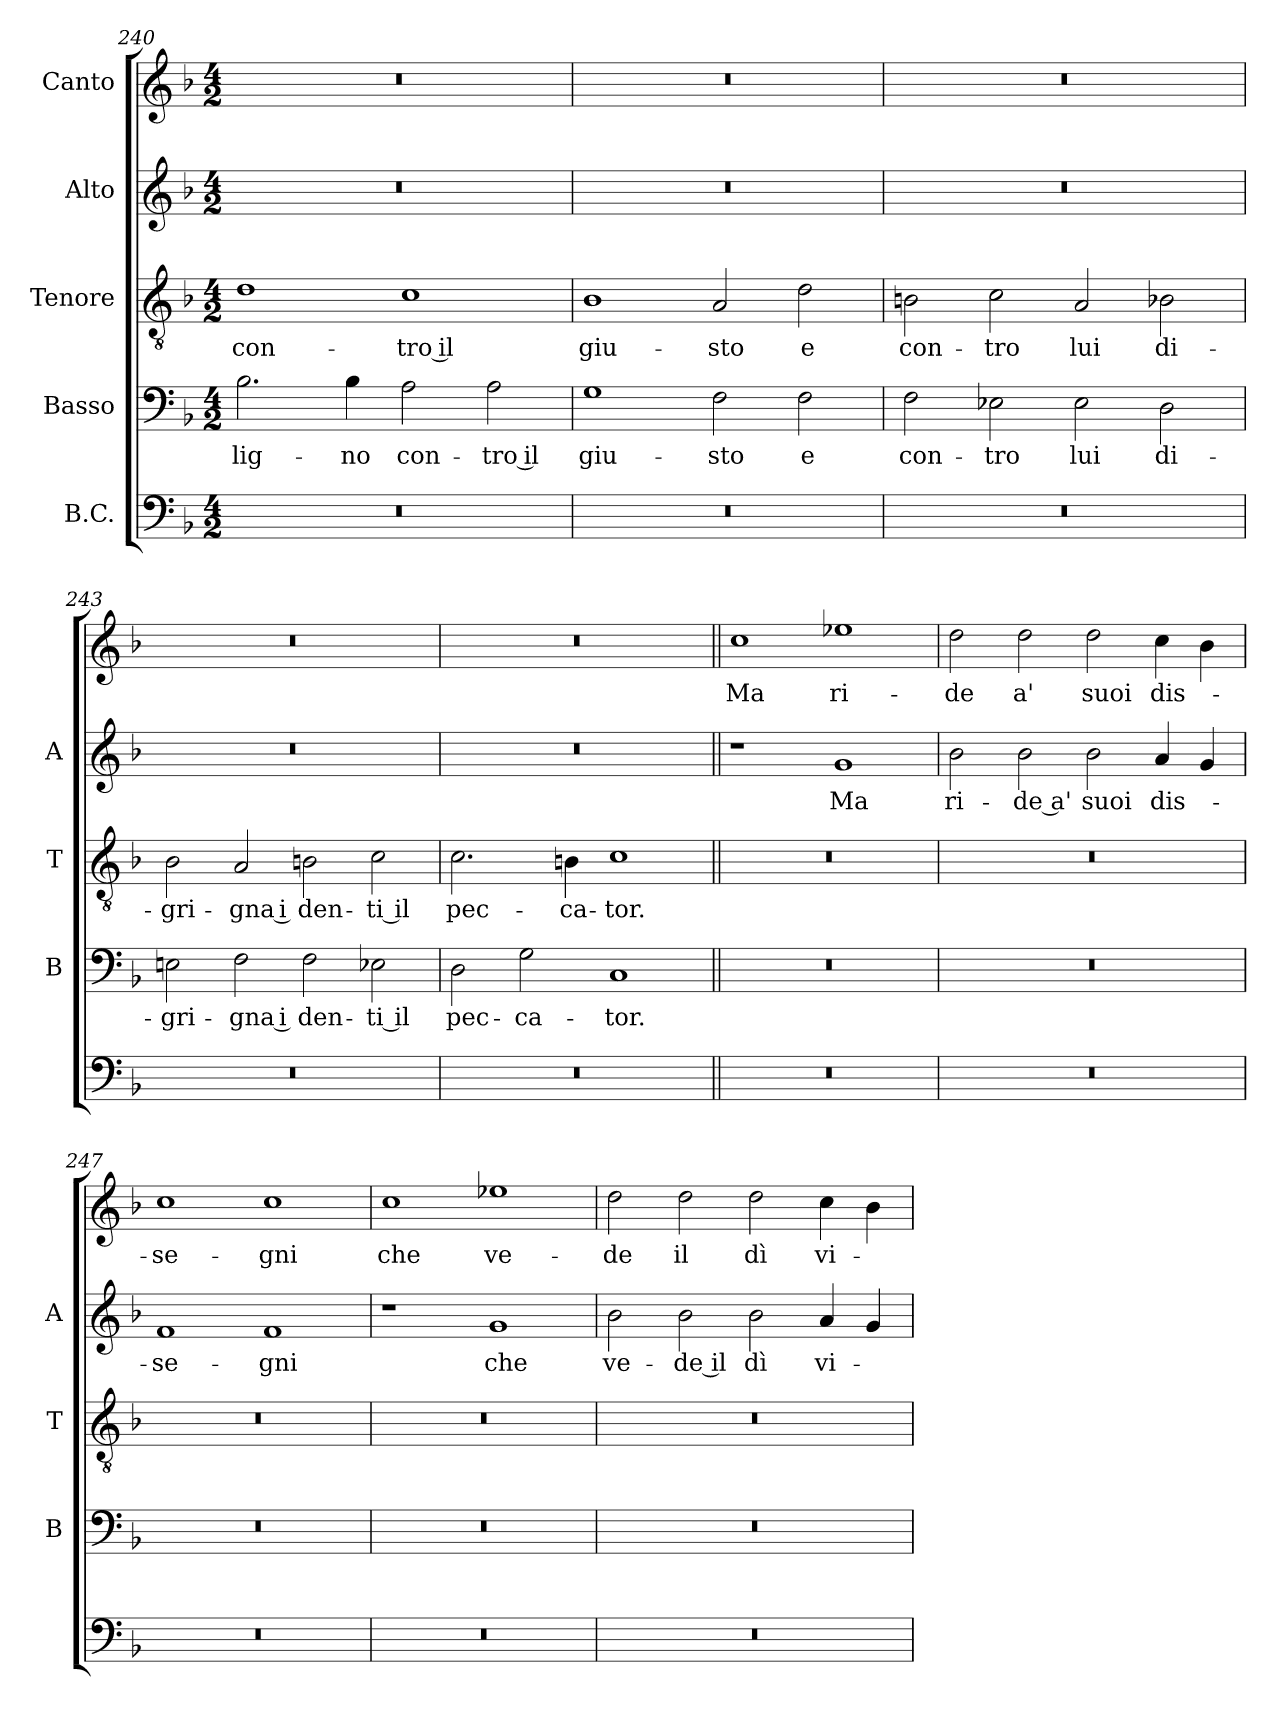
**kern	**kern	**text	**kern	**text	**kern	**text	**kern	**text
*part5	*part4	*part4	*part3	*part3	*part2	*part2	*part1	*part1
*staff5	*staff4	*staff4	*staff3	*staff3	*staff2	*staff2	*staff1	*staff1
*I"B.C.	*I"Basso	*	*I"Tenore	*	*I"Alto	*	*I"Canto	*
*	*I'B	*	*I'T	*	*I'A	*	*	*
*clefF4	*clefF4	*	*clefGv2	*	*clefG2	*	*clefG2	*
*k[b-]	*k[b-]	*	*k[b-]	*	*k[b-]	*	*k[b-]	*
*F:	*F:	*	*F:	*	*F:	*	*F:	*
*M4/2	*M4/2	*	*M4/2	*	*M4/2	*	*M4/2	*
=240	=240	=240	=240	=240	=240	=240	=240	=240
!	!	!LO:LY:b	!	!LO:LY:b	!	!	!	!
0r	2.B-\	-lig-	1d	con-	0r	.	0r	.
!	!	!LO:LY:b	!	!	!	!	!	!
.	4B-\	-no	.	.	.	.	.	.
!	!	!LO:LY:b	!	!LO:LY:b	!	!	!	!
.	2A\	con-	1c	-tro il	.	.	.	.
!	!	!LO:LY:b	!	!	!	!	!	!
.	2A\	-tro il	.	.	.	.	.	.
!!LO:LB:g=z
=241	=241	=241	=241	=241	=241	=241	=241	=241
!	!	!LO:LY:b	!	!LO:LY:b	!	!	!	!
0r	1G	giu-	1B-	giu-	0r	.	0r	.
!	!	!LO:LY:b	!	!LO:LY:b	!	!	!	!
.	2F\	-sto	2A/	-sto	.	.	.	.
!	!	!LO:LY:b	!	!LO:LY:b	!	!	!	!
.	2F\	e	2d\	e	.	.	.	.
=242	=242	=242	=242	=242	=242	=242	=242	=242
!	!	!LO:LY:b	!	!LO:LY:b	!	!	!	!
0r	2F\	con-	2Bn\	con-	0r	.	0r	.
!	!	!LO:LY:b	!	!LO:LY:b	!	!	!	!
.	2E-X\	-tro	2c\	-tro	.	.	.	.
!	!	!LO:LY:b	!	!LO:LY:b	!	!	!	!
.	2E-\	lui	2A/	lui	.	.	.	.
!	!	!LO:LY:b	!	!LO:LY:b	!	!	!	!
.	2D\	di-	2B-X\	di-	.	.	.	.
=243	=243	=243	=243	=243	=243	=243	=243	=243
!	!	!LO:LY:b	!	!LO:LY:b	!	!	!	!
0r	2Eni\	-gri-	2B-\	-gri-	0r	.	0r	.
!	!	!LO:LY:b	!	!LO:LY:b	!	!	!	!
.	2F\	-gna i	2A/	-gna i	.	.	.	.
!	!	!LO:LY:b	!	!LO:LY:b	!	!	!	!
.	2F\	den-	2Bn\	den-	.	.	.	.
!	!	!LO:LY:b	!	!LO:LY:b	!	!	!	!
.	2E-X\	-ti il	2c\	-ti il	.	.	.	.
=244	=244	=244	=244	=244	=244	=244	=244	=244
!	!	!LO:LY:b	!	!LO:LY:b	!	!	!	!
0r	2D\	pec-	2.c\	pec-	0r	.	0r	.
!	!	!LO:LY:b	!	!	!	!	!	!
.	2G\	-ca-	.	.	.	.	.	.
!	!	!	!	!LO:LY:b	!	!	!	!
.	.	.	4Bn\	-ca-	.	.	.	.
!	!	!LO:LY:b	!	!LO:LY:b	!	!	!	!
.	1C	-tor.	1c	-tor.	.	.	.	.
!!LO:LB:g=z
=245||	=245||	=245||	=245||	=245||	=245||	=245||	=245||	=245||
!	!	!	!	!	!	!	!	!LO:LY:b
0r	0r	.	0r	.	1r	.	1cc	Ma
!	!	!	!	!	!	!LO:LY:b	!	!LO:LY:b
.	.	.	.	.	1g	Ma	1ee-X	ri-
=246	=246	=246	=246	=246	=246	=246	=246	=246
!	!	!	!	!	!	!LO:LY:b	!	!LO:LY:b
0r	0r	.	0r	.	2b-\	ri-	2dd\	-de
!	!	!	!	!	!	!LO:LY:b	!	!LO:LY:b
.	.	.	.	.	2b-\	-de a'	2dd\	a'
!	!	!	!	!	!	!LO:LY:b	!	!LO:LY:b
.	.	.	.	.	2b-\	suoi	2dd\	suoi
!	!	!	!	!	!	!LO:LY:b	!	!LO:LY:b
.	.	.	.	.	4a/	dis-	4cc\	dis-
.	.	.	.	.	4g/	.	4b-\	.
=247	=247	=247	=247	=247	=247	=247	=247	=247
!	!	!	!	!	!	!LO:LY:b	!	!LO:LY:b
0r	0r	.	0r	.	1f	-se-	1cc	-se-
!	!	!	!	!	!	!LO:LY:b	!	!LO:LY:b
.	.	.	.	.	1f	-gni	1cc	-gni
=248	=248	=248	=248	=248	=248	=248	=248	=248
!	!	!	!	!	!	!	!	!LO:LY:b
0r	0r	.	0r	.	1r	.	1cc	che
!	!	!	!	!	!	!LO:LY:b	!	!LO:LY:b
.	.	.	.	.	1g	che	1ee-X	ve-
=249	=249	=249	=249	=249	=249	=249	=249	=249
!	!	!	!	!	!	!LO:LY:b	!	!LO:LY:b
0r	0r	.	0r	.	2b-\	ve-	2dd\	-de
!	!	!	!	!	!	!LO:LY:b	!	!LO:LY:b
.	.	.	.	.	2b-\	-de il	2dd\	il
!	!	!	!	!	!	!LO:LY:b	!	!LO:LY:b
.	.	.	.	.	2b-\	dì	2dd\	dì
!	!	!	!	!	!	!LO:LY:b	!	!LO:LY:b
.	.	.	.	.	4a/	vi-	4cc\	vi-
.	.	.	.	.	4g/	.	4b-\	.
=	=	=	=	=	=	=	=	=
*-	*-	*-	*-	*-	*-	*-	*-	*-
